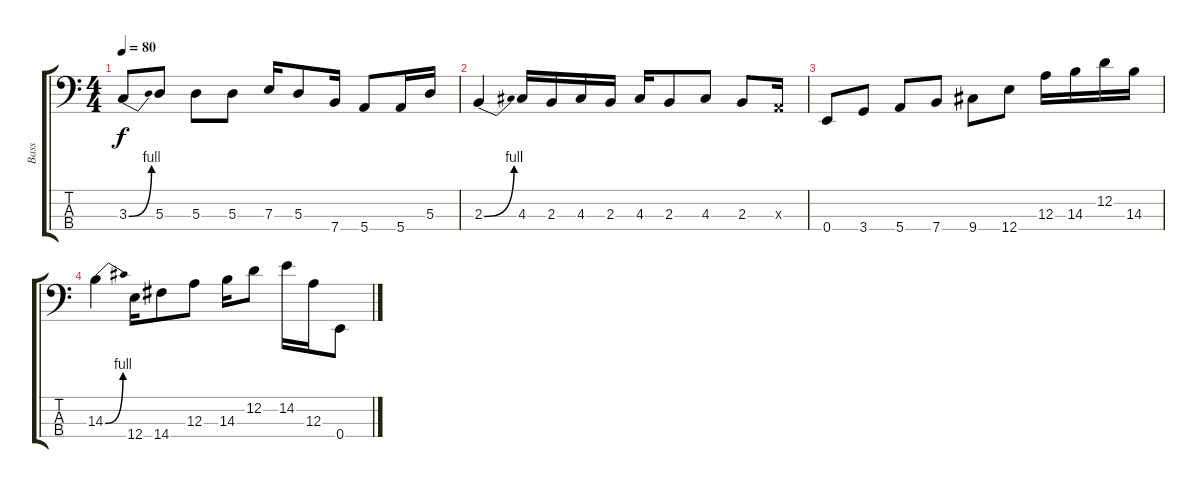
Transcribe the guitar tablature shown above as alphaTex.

\track ("Bass" "Bass") {instrument electricbassfinger}
\staff {score tabs}
\tuning (G2 D2 A1 E1) {hide}
\ts (4 4)
\tempo 80
\clef f4
\ks c
3.3{be (bend 0 0 60 4)}.8{dy f} 5.3.8 5.3.8 5.3.8 7.3.16 5.3.8 7.4.16 5.4.8 5.4.16 5.3.16 |
2.3{be (bend 0 0 60 4)}.4 4.3.16 2.3.16 4.3.16 2.3.16 4.3.16 2.3.8 4.3.8 2.3.8 0.3{x}.16 |
0.4.8 3.4.8 5.4.8 7.4.8 9.4.8 12.4.8 12.3.16 14.3.16 12.2.16 14.3.16 |
14.3{be (bend 0 0 60 4)}.4 12.4.16 14.4.8 12.3.8 14.3.16 12.2.8 14.2.16 12.3.16 0.4.8
